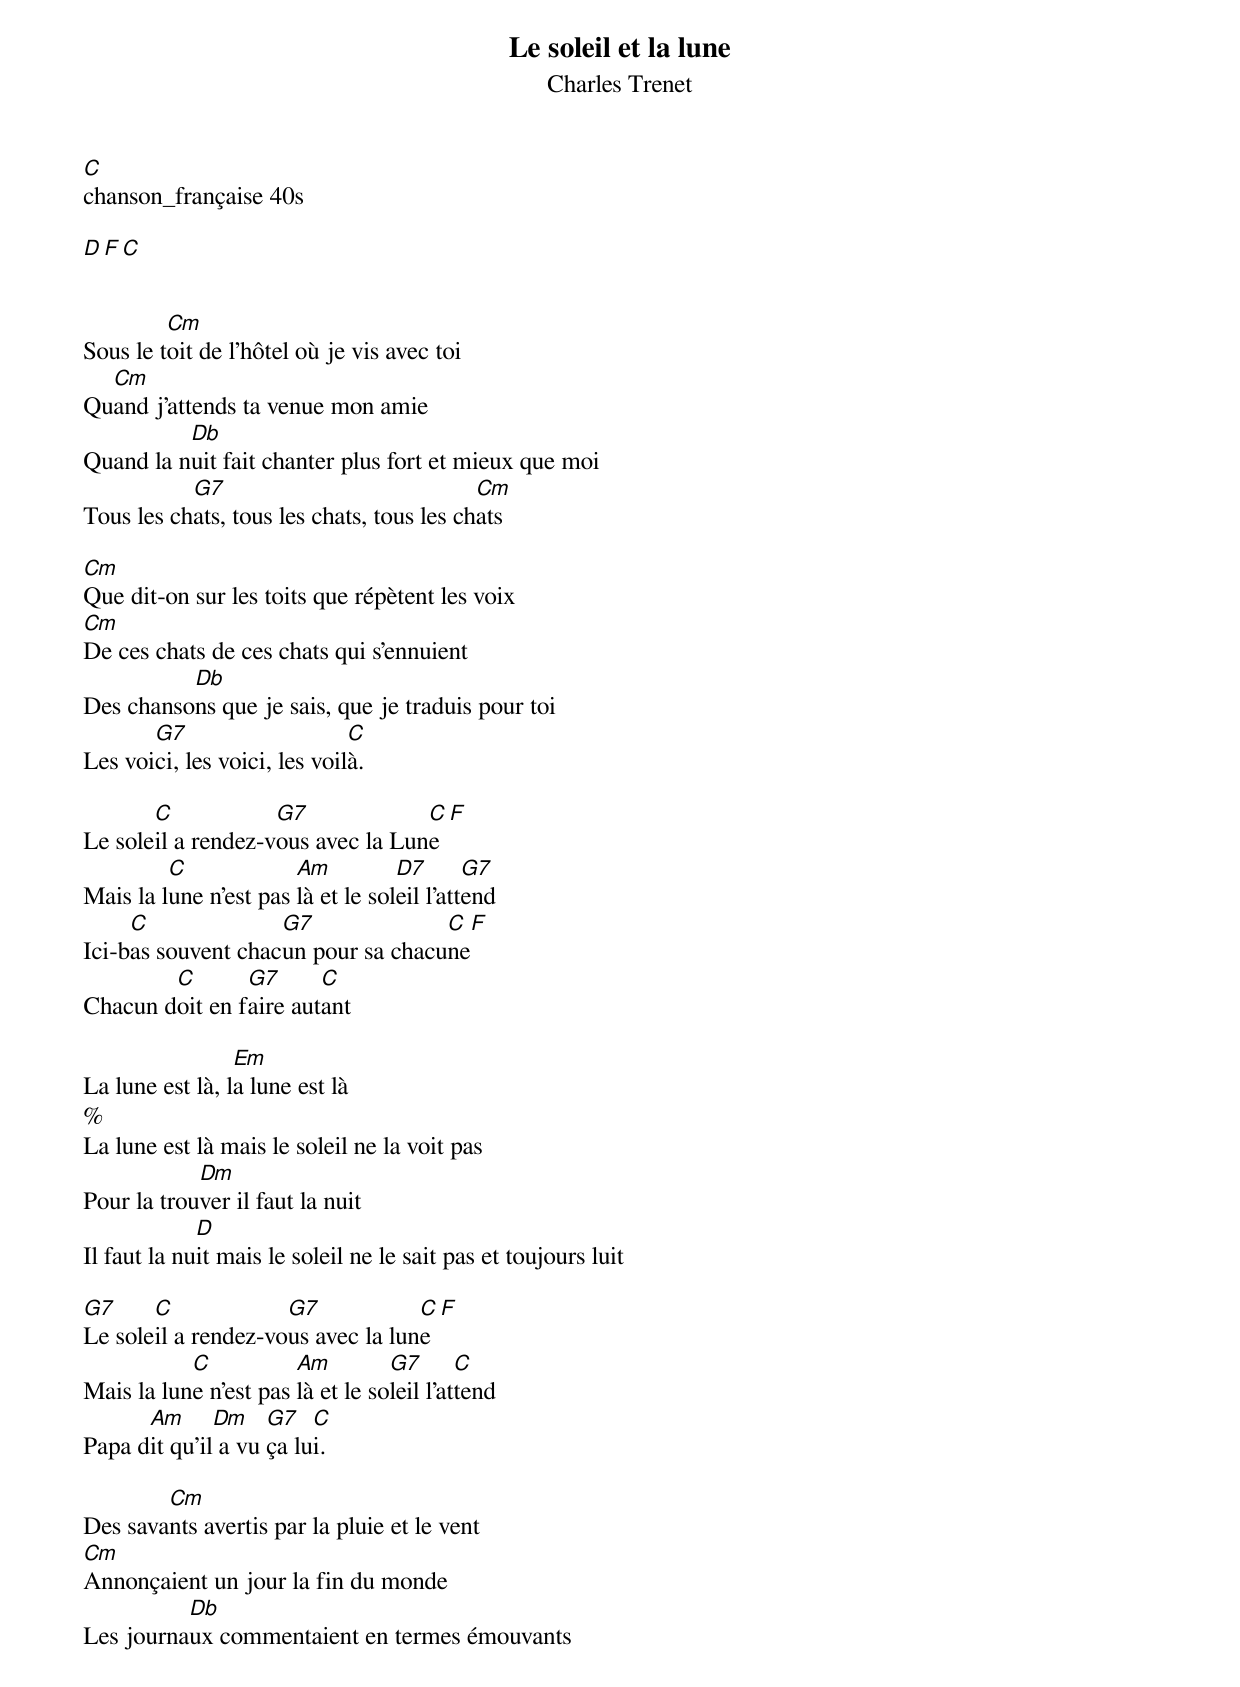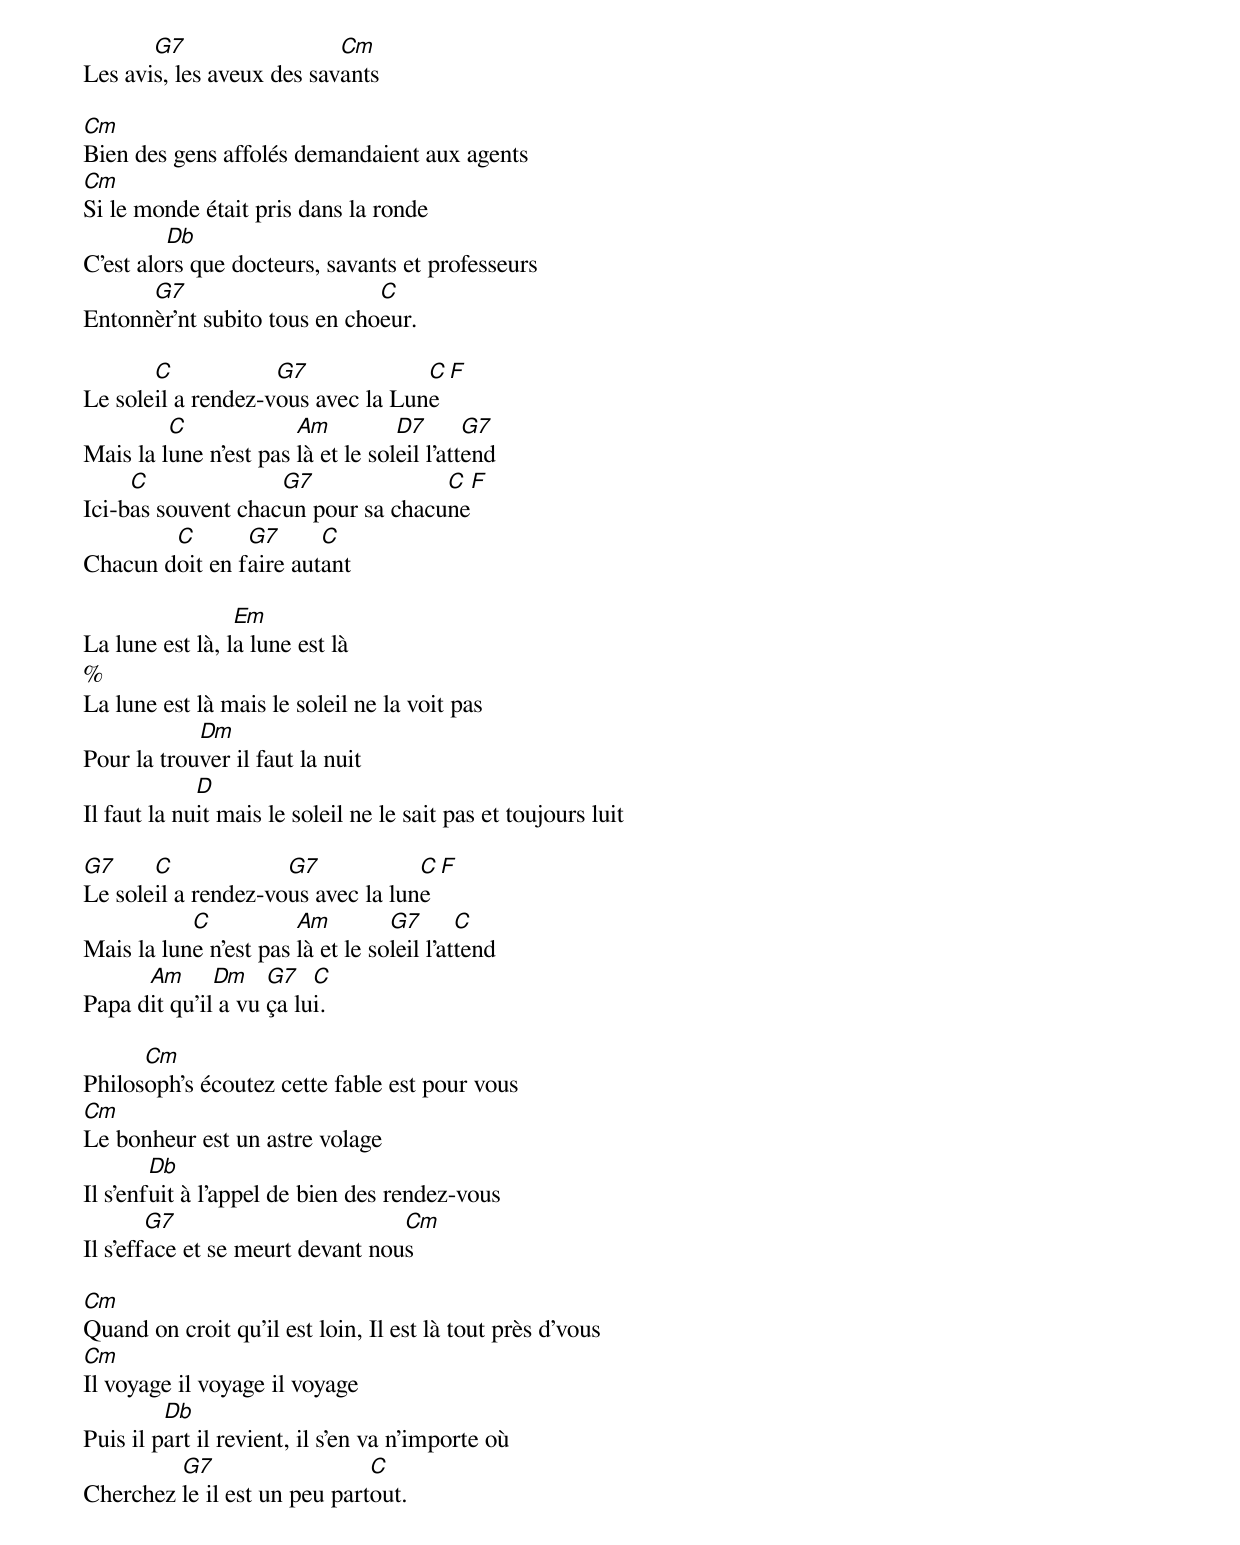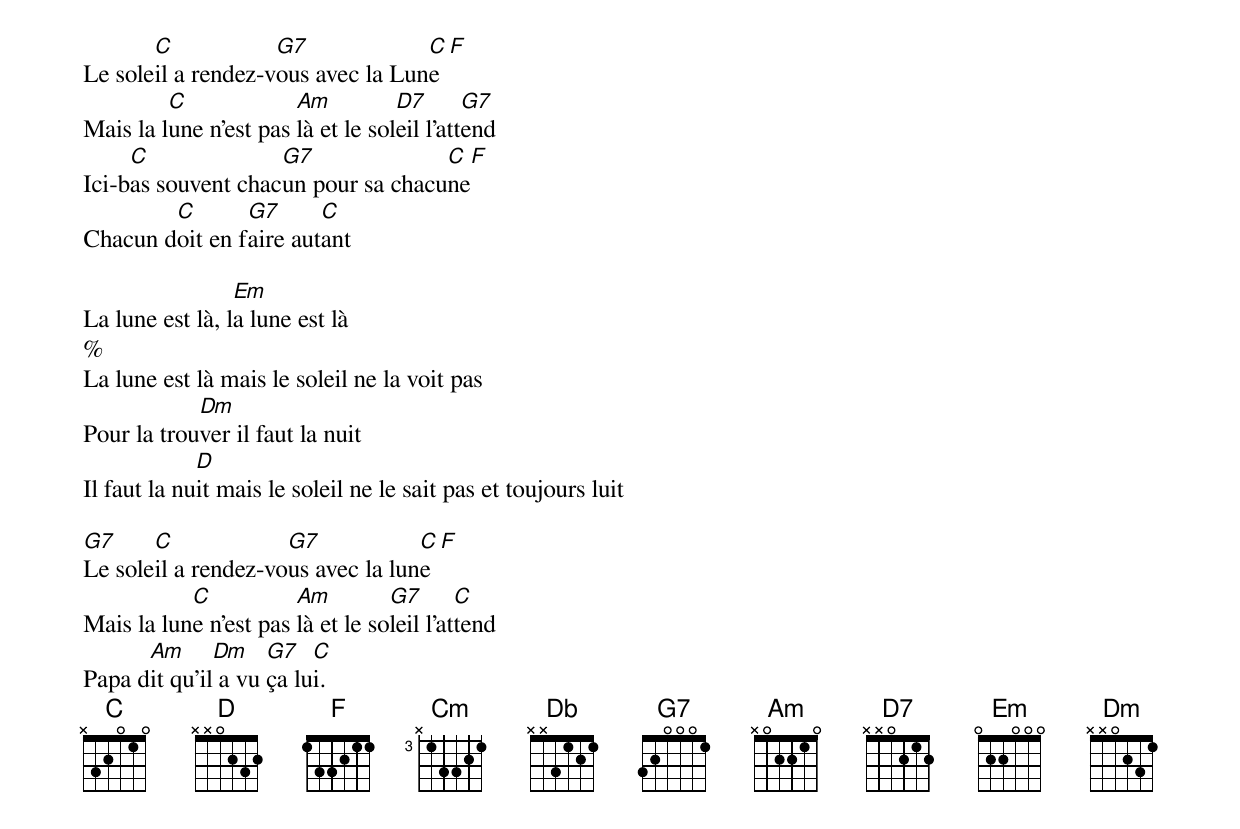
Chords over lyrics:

Le soleil et la lune
Charles Trenet
C
chanson_française 40s

D    F    C


         Cm
Sous le toit de l'hôtel où je vis avec toi
  Cm
Quand j'attends ta venue mon amie
          Db
Quand la nuit fait chanter plus fort et mieux que moi
           G7                              Cm
Tous les chats, tous les chats, tous les chats

Cm
Que dit-on sur les toits que répètent les voix
Cm
De ces chats de ces chats qui s'ennuient
          Db
Des chansons que je sais, que je traduis pour toi
       G7                     C
Les voici, les voici, les voilà.

       C            G7             C     F
Le soleil a rendez-vous avec la Lune
         C             Am          D7       G7
Mais la lune n'est pas là et le soleil l'attend
     C              G7              C     F
Ici-bas souvent chacun pour sa chacune
        C       G7      C
Chacun doit en faire autant

                 Em
La lune est là, la lune est là
%
La lune est là mais le soleil ne la voit pas
            Dm
Pour la trouver il faut la nuit
             D
Il faut la nuit mais le soleil ne le sait pas et toujours luit

G7     C             G7            C   F
Le soleil a rendez-vous avec la lune
           C           Am         G7       C
Mais la lune n'est pas là et le soleil l'attend
      Am      Dm    G7   C
Papa dit qu'il a vu ça lui.

        Cm
Des savants avertis par la pluie et le vent
Cm
Annonçaient un jour la fin du monde
          Db
Les journaux commentaient en termes émouvants
       G7                  Cm
Les avis, les aveux des savants

Cm
Bien des gens affolés demandaient aux agents
Cm
Si le monde était pris dans la ronde
         Db
C'est alors que docteurs, savants et professeurs
      G7                      C
Entonnèr'nt subito tous en choeur.

       C            G7             C     F
Le soleil a rendez-vous avec la Lune
         C             Am          D7       G7
Mais la lune n'est pas là et le soleil l'attend
     C              G7              C     F
Ici-bas souvent chacun pour sa chacune
        C       G7      C
Chacun doit en faire autant

                 Em
La lune est là, la lune est là
%
La lune est là mais le soleil ne la voit pas
            Dm
Pour la trouver il faut la nuit
             D
Il faut la nuit mais le soleil ne le sait pas et toujours luit

G7     C             G7            C   F
Le soleil a rendez-vous avec la lune
           C           Am         G7       C
Mais la lune n'est pas là et le soleil l'attend
      Am      Dm    G7   C
Papa dit qu'il a vu ça lui.

      Cm
Philosoph's écoutez cette fable est pour vous
Cm
Le bonheur est un astre volage
        Db
Il s'enfuit à l'appel de bien des rendez-vous
        G7                        Cm
Il s'efface et se meurt devant nous

Cm
Quand on croit qu'il est loin, Il est là tout près d'vous
Cm
Il voyage il voyage il voyage
         Db
Puis il part il revient, il s'en va n'importe où
         G7                   C
Cherchez le il est un peu partout.

       C            G7             C     F
Le soleil a rendez-vous avec la Lune
         C             Am          D7       G7
Mais la lune n'est pas là et le soleil l'attend
     C              G7              C     F
Ici-bas souvent chacun pour sa chacune
        C       G7      C
Chacun doit en faire autant

                 Em
La lune est là, la lune est là
%
La lune est là mais le soleil ne la voit pas
            Dm
Pour la trouver il faut la nuit
             D
Il faut la nuit mais le soleil ne le sait pas et toujours luit

G7     C             G7            C   F
Le soleil a rendez-vous avec la lune
           C           Am         G7       C
Mais la lune n'est pas là et le soleil l'attend
      Am      Dm    G7   C
Papa dit qu'il a vu ça lui.
